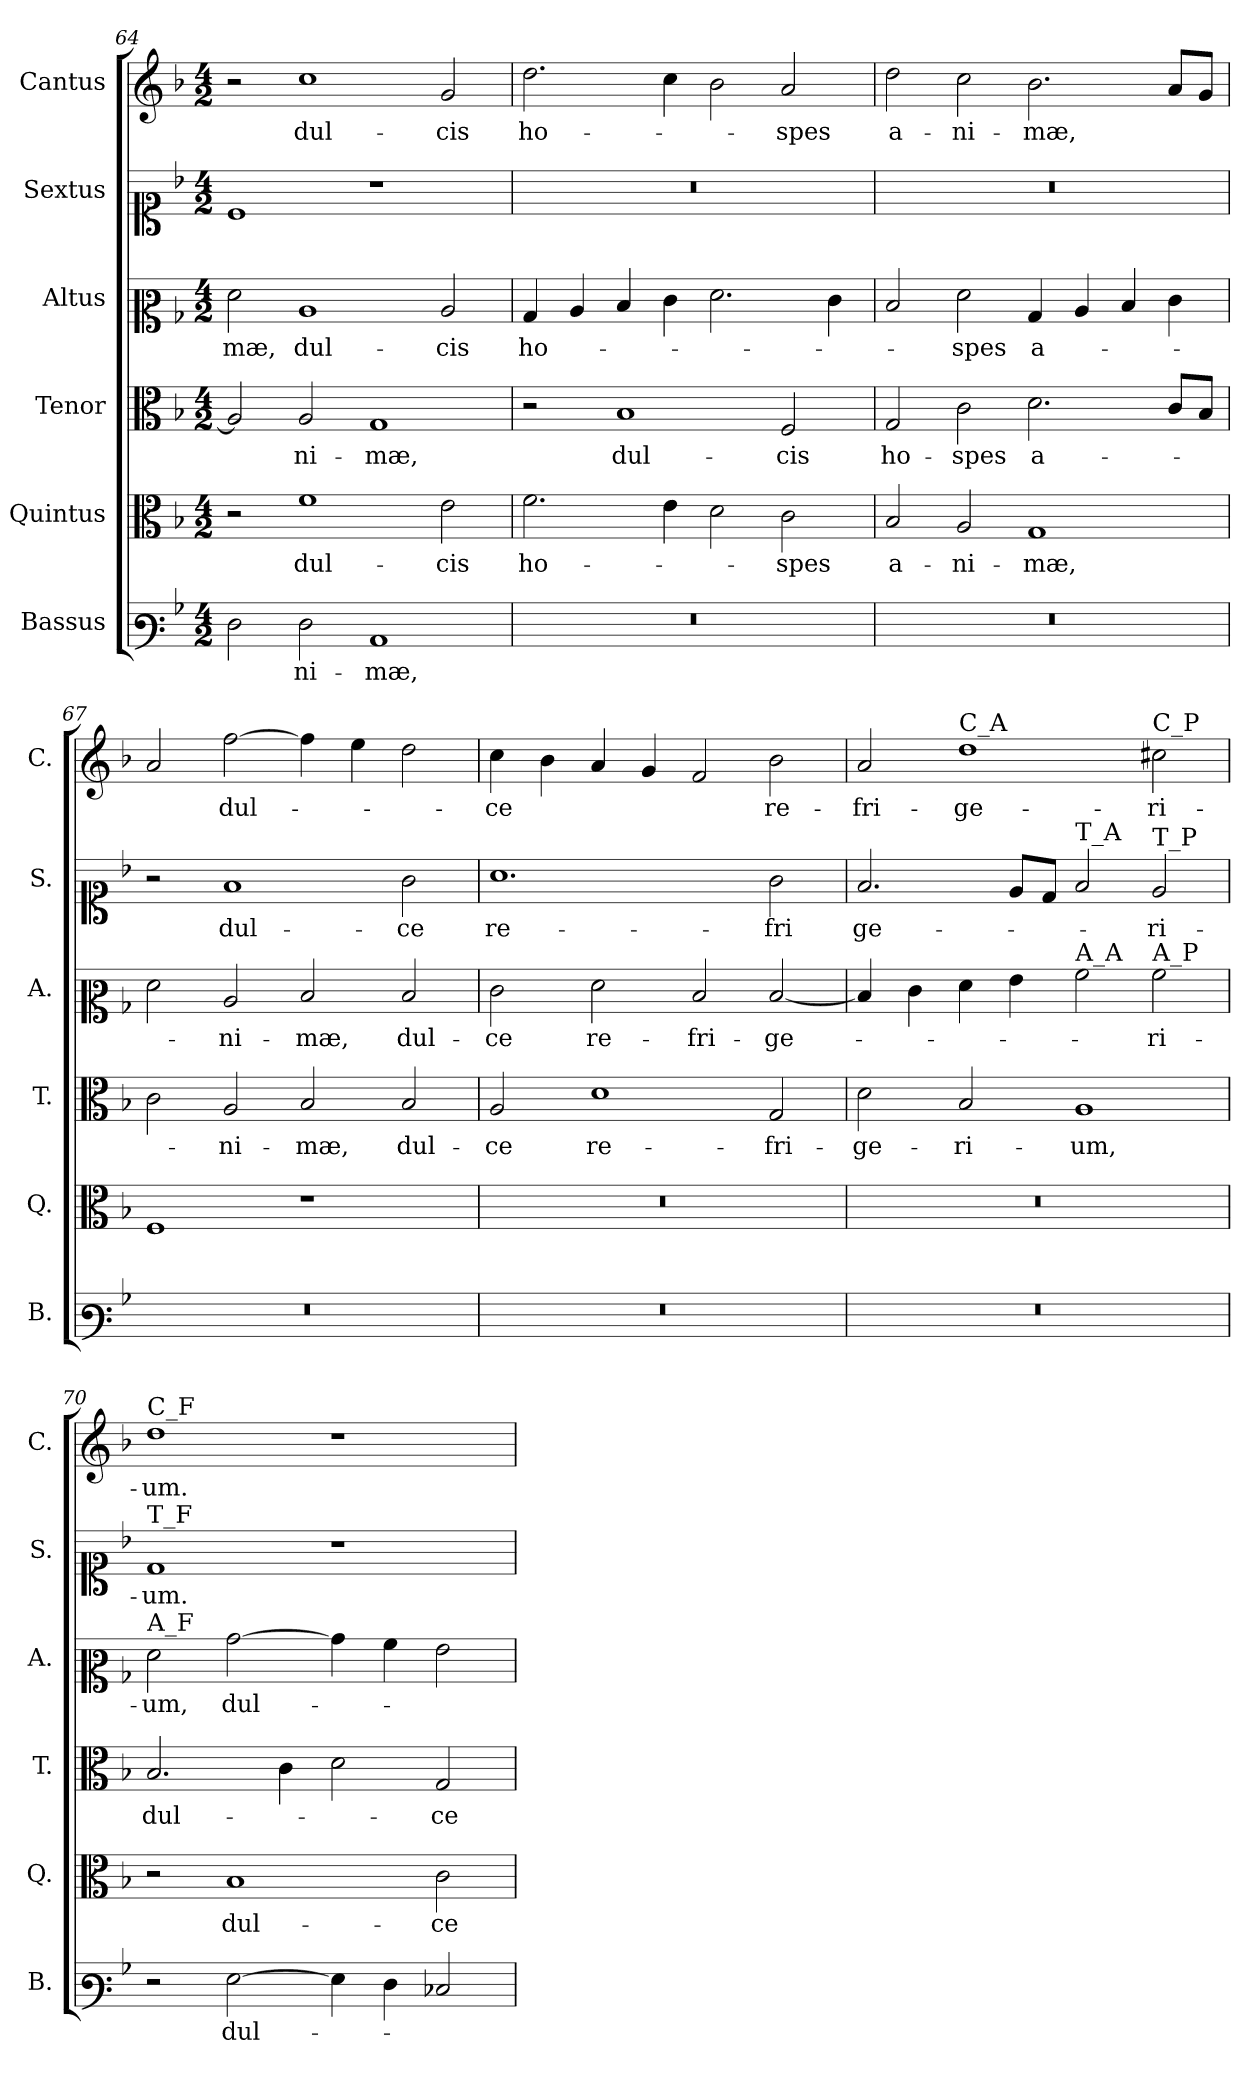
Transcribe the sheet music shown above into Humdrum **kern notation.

**kern	**text	**kern	**text	**kern	**text	**kern	**text	**kern	**text	**kern	**text
*part6	*part6	*part5	*part5	*part4	*part4	*part3	*part3	*part2	*part2	*part1	*part1
*staff6	*staff6	*staff5	*staff5	*staff4	*staff4	*staff3	*staff3	*staff2	*staff2	*staff1	*staff1
*I"Bassus	*	*I"Quintus	*	*I"Tenor	*	*I"Altus	*	*I"Sextus	*	*I"Cantus	*
*I'B.	*	*I'Q.	*	*I'T.	*	*I'A.	*	*I'S.	*	*I'C.	*
!!LO:PB:g=z
*clefF3	*	*clefC3	*	*clefC3	*	*clefC2	*	*clefC1	*	*clefG2	*
*k[b-]	*	*k[b-]	*	*k[b-]	*	*k[b-]	*	*k[b-]	*	*k[b-]	*
*M4/2	*	*M4/2	*	*M4/2	*	*M4/2	*	*M4/2	*	*M4/2	*
=64	=64	=64	=64	=64	=64	=64	=64	=64	=64	=64	=64
2F\	.	2r	.	2A/]	.	2f\	-mæ,	1c	.	2r	.
2F\	-ni-	1f	dul-	2A/	-ni-	1c	dul-	.	.	1cc	dul-
1C	-mæ,	.	.	1G	-mæ,	.	.	1r	.	.	.
.	.	2e\	-cis	.	.	2c/	-cis	.	.	2g/	-cis
=65	=65	=65	=65	=65	=65	=65	=65	=65	=65	=65	=65
!LO:N:vis=1	!	!	!	!	!	!	!	!LO:N:vis=1	!	!	!
0r	.	2.f\	ho-	2r	.	4B-/	ho-	0r	.	2.dd\	ho-
.	.	.	.	.	.	4c/	.	.	.	.	.
.	.	.	.	1B-	dul-	4d/	.	.	.	.	.
.	.	4e\	.	.	.	4e\	.	.	.	4cc\	.
.	.	2d\	.	.	.	2.f\	.	.	.	2b-\	.
.	.	2c\	-spes	2F/	-cis	.	.	.	.	2a/	-spes
.	.	.	.	.	.	4e\	.	.	.	.	.
=66	=66	=66	=66	=66	=66	=66	=66	=66	=66	=66	=66
!LO:N:vis=1	!	!	!	!	!	!	!	!LO:N:vis=1	!	!	!
0r	.	2B-/	a-	2G/	ho-	2d/	.	0r	.	2dd\	a-
.	.	2A/	-ni-	2c\	-spes	2f\	-spes	.	.	2cc\	-ni-
.	.	1G	-mæ,	2.d\	a-	4B-/	a-	.	.	2.b-\	-mæ,
.	.	.	.	.	.	4c/	.	.	.	.	.
.	.	.	.	.	.	4d/	.	.	.	.	.
.	.	.	.	8c/L	.	4e\	.	.	.	8a/L	.
.	.	.	.	8B-/J	.	.	.	.	.	8g/J	.
=67	=67	=67	=67	=67	=67	=67	=67	=67	=67	=67	=67
!LO:N:vis=1	!	!	!	!	!	!	!	!	!	!	!
0r	.	1F	.	2c\	.	2f\	.	2r	.	2a/	.
.	.	.	.	2A/	-ni-	2c/	-ni-	1f	dul-	[2ff\	dul-
.	.	1r	.	2B-/	-mæ,	2d/	-mæ,	.	.	4ff\]	.
.	.	.	.	.	.	.	.	.	.	4ee\	.
.	.	.	.	2B-/	dul-	2d/	dul-	2g\	-ce	2dd\	.
=68	=68	=68	=68	=68	=68	=68	=68	=68	=68	=68	=68
!LO:N:vis=1	!	!LO:N:vis=1	!	!	!	!	!	!	!	!	!
0r	.	0r	.	2A/	-ce	2e\	-ce	1.a	re-	4cc\	-ce
.	.	.	.	.	.	.	.	.	.	4b-\	.
.	.	.	.	1d	re-	2f\	re-	.	.	4a/	.
.	.	.	.	.	.	.	.	.	.	4g/	.
.	.	.	.	.	.	2d/	-fri-	.	.	2f/	.
.	.	.	.	2G/	-fri-	[2d/	-ge-	2g\	-fri	2b-\	re-
!!LO:LB:g=z
=69	=69	=69	=69	=69	=69	=69	=69	=69	=69	=69	=69
!LO:N:vis=1	!	!LO:N:vis=1	!	!	!	!	!	!	!	!	!
0r	.	0r	.	2d\	-ge-	4d/]	.	2.f/	ge-	2a/	-fri-
.	.	.	.	.	.	4e\	.	.	.	.	.
!	!	!	!	!	!	!	!	!	!	!LO:TX:a:t=C_A	!
.	.	.	.	2B-/	-ri-	4f\	.	.	.	1dd	-ge-
.	.	.	.	.	.	4g\	.	8e/L	.	.	.
.	.	.	.	.	.	.	.	8d/J	.	.	.
!	!	!	!	!	!	!	!	!LO:TX:a:t=T_A	!	!	!
!	!	!	!	!	!	!LO:TX:a:t=A_A	!	!	!	!	!
.	.	.	.	1A	-um,	2a\	.	2f/	.	.	.
!	!	!	!	!	!	!	!	!	!	!LO:TX:a:t=C_P	!
!	!	!	!	!	!	!	!	!LO:TX:a:t=T_P	!	!	!
!	!	!	!	!	!	!LO:TX:a:t=A_P	!	!	!	!	!
.	.	.	.	.	.	2a\	-ri-	2e/	-ri-	2cc#X\	-ri-
!!LO:PB:g=z
=70	=70	=70	=70	=70	=70	=70	=70	=70	=70	=70	=70
!	!	!	!	!	!	!	!	!	!	!LO:TX:a:t=C_F	!
!	!	!	!	!	!	!	!	!LO:TX:a:t=T_F	!	!	!
!	!	!	!	!	!	!LO:TX:a:t=A_F	!	!	!	!	!
2r	.	2r	.	2.B-/	dul-	2f\	-um,	1d	-um.	1dd	-um.
[2G\	dul-	1B-	dul-	.	.	[2b-\	dul-	.	.	.	.
.	.	.	.	4c\	.	.	.	.	.	.	.
4G\]	.	.	.	2d\	.	4b-\]	.	1r	.	1r	.
4F\	.	.	.	.	.	4a\	.	.	.	.	.
2E-X/	.	2c\	-ce	2G/	-ce	2g\	.	.	.	.	.
=	=	=	=	=	=	=	=	=	=	=	=
*-	*-	*-	*-	*-	*-	*-	*-	*-	*-	*-	*-
